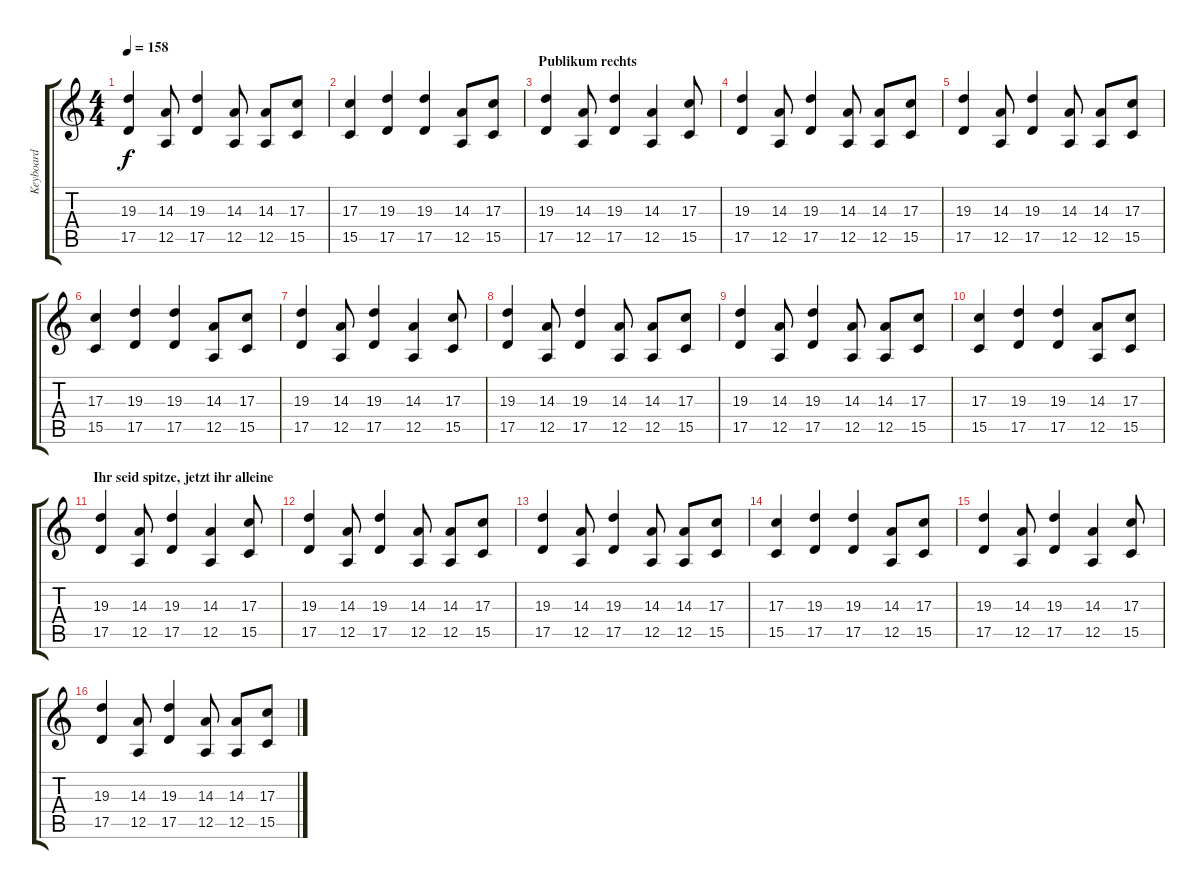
\track ("Keyboard" "Keyboard") {instrument orchestralharp}
\staff {score tabs}
\tuning (E4 B3 G3 D3 A2 D2) {hide}
\ts (4 4)
\tempo 158
\clef g2
\ks c
(19.3 17.5).4{dy f} (14.3 12.5).8 (19.3 17.5).4 (14.3 12.5).8 (14.3 12.5).8 (17.3 15.5).8 |
(17.3 15.5).4 (19.3 17.5).4 (19.3 17.5).4 (14.3 12.5).8 (17.3 15.5).8 |
\section ("" "Publikum rechts")
(19.3 17.5).4 (14.3 12.5).8 (19.3 17.5).4 (14.3 12.5).4 (17.3 15.5).8 |
(19.3 17.5).4 (14.3 12.5).8 (19.3 17.5).4 (14.3 12.5).8 (14.3 12.5).8 (17.3 15.5).8 |
(19.3 17.5).4 (14.3 12.5).8 (19.3 17.5).4 (14.3 12.5).8 (14.3 12.5).8 (17.3 15.5).8 |
(17.3 15.5).4 (19.3 17.5).4 (19.3 17.5).4 (14.3 12.5).8 (17.3 15.5).8 |
(19.3 17.5).4 (14.3 12.5).8 (19.3 17.5).4 (14.3 12.5).4 (17.3 15.5).8 |
(19.3 17.5).4 (14.3 12.5).8 (19.3 17.5).4 (14.3 12.5).8 (14.3 12.5).8 (17.3 15.5).8 |
(19.3 17.5).4 (14.3 12.5).8 (19.3 17.5).4 (14.3 12.5).8 (14.3 12.5).8 (17.3 15.5).8 |
(17.3 15.5).4 (19.3 17.5).4 (19.3 17.5).4 (14.3 12.5).8 (17.3 15.5).8 |
\section ("" "Ihr seid spitze, jetzt ihr alleine")
(19.3 17.5).4 (14.3 12.5).8 (19.3 17.5).4 (14.3 12.5).4 (17.3 15.5).8 |
(19.3 17.5).4 (14.3 12.5).8 (19.3 17.5).4 (14.3 12.5).8 (14.3 12.5).8 (17.3 15.5).8 |
(19.3 17.5).4 (14.3 12.5).8 (19.3 17.5).4 (14.3 12.5).8 (14.3 12.5).8 (17.3 15.5).8 |
(17.3 15.5).4 (19.3 17.5).4 (19.3 17.5).4 (14.3 12.5).8 (17.3 15.5).8 |
(19.3 17.5).4 (14.3 12.5).8 (19.3 17.5).4 (14.3 12.5).4 (17.3 15.5).8 |
(19.3 17.5).4 (14.3 12.5).8 (19.3 17.5).4 (14.3 12.5).8 (14.3 12.5).8 (17.3 15.5).8
